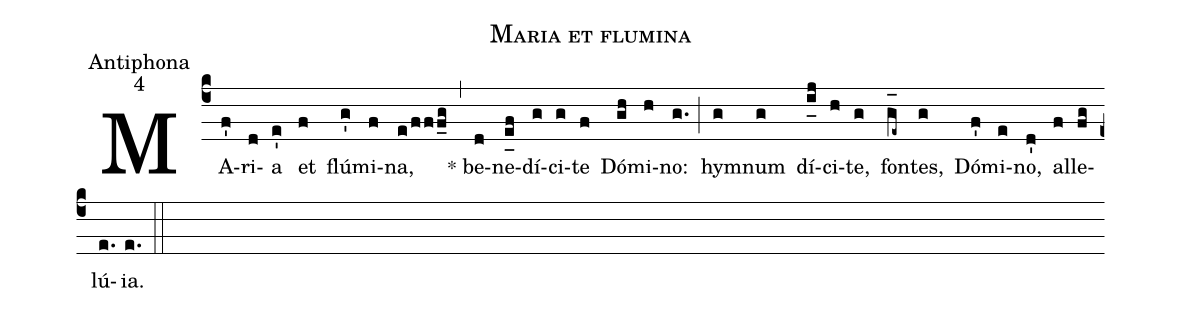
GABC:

name:Maria et flumina;
office-part:Antiphona;
mode:4;
%%
(c4) MA(f')ri(d)a(e') et(f) flú(g')mi(f)na,(e/fff_g) (,) * be(d)ne(e_[uh:l]f)dí(g)ci(g)te(f) Dó(gh)mi(h)no:(g.) (;) hy(g)mnum(g) dí(i_[uh:l]j)ci(h)te,(g) fon(g_[oh:h]e~)tes,(g) Dó(f')mi(e)no,(d') al(f)le(fg)lú(e.){ia}.(e.) (::)
%<eu>E(h) u(g) o(h) u(ih) a(gf) e.</eu>(e.) (::)
